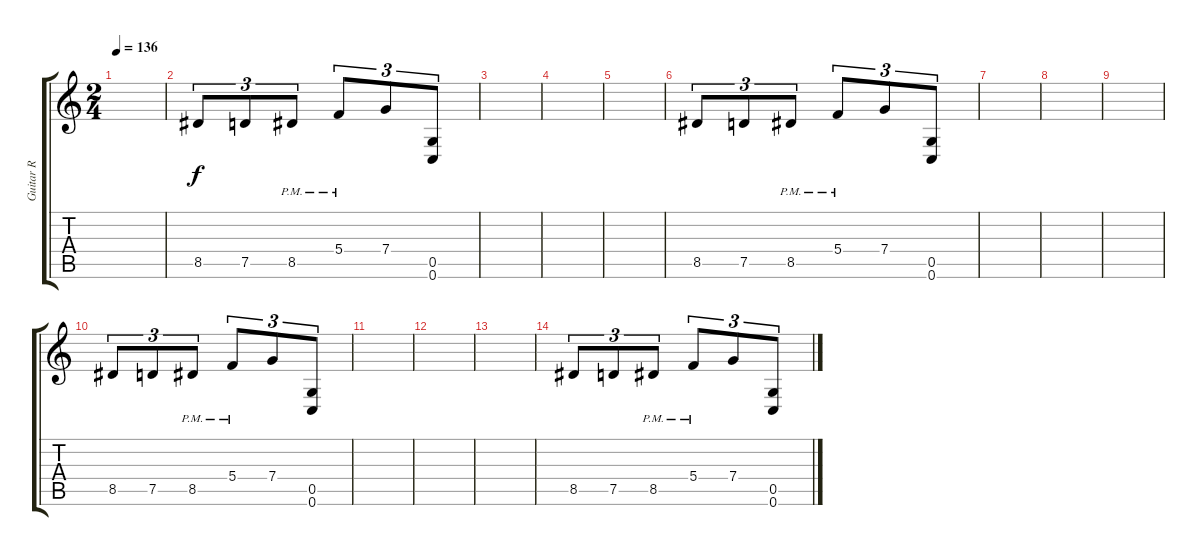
\track ("Guitar R" "Guitar R") {instrument distortionguitar}
\staff {score tabs}
\tuning (D4 A3 F3 C3 G2 C2) {hide}
\ts (2 4)
\tempo 136
\clef g2
\ks c
|
8.5.8{tu (3 2)} 7.5.8{tu (3 2)} 8.5{pm}.8{tu (3 2)} 5.4{pm}.8{tu (3 2)} 7.4.8{tu (3 2)} (0.5 0.6).8{tu (3 2)} |
|
|
|
8.5.8{tu (3 2)} 7.5.8{tu (3 2)} 8.5{pm}.8{tu (3 2)} 5.4{pm}.8{tu (3 2)} 7.4.8{tu (3 2)} (0.5 0.6).8{tu (3 2)} |
|
|
|
8.5.8{tu (3 2)} 7.5.8{tu (3 2)} 8.5{pm}.8{tu (3 2)} 5.4{pm}.8{tu (3 2)} 7.4.8{tu (3 2)} (0.5 0.6).8{tu (3 2)} |
|
|
|
8.5.8{tu (3 2)} 7.5.8{tu (3 2)} 8.5{pm}.8{tu (3 2)} 5.4{pm}.8{tu (3 2)} 7.4.8{tu (3 2)} (0.5 0.6).8{tu (3 2)}
